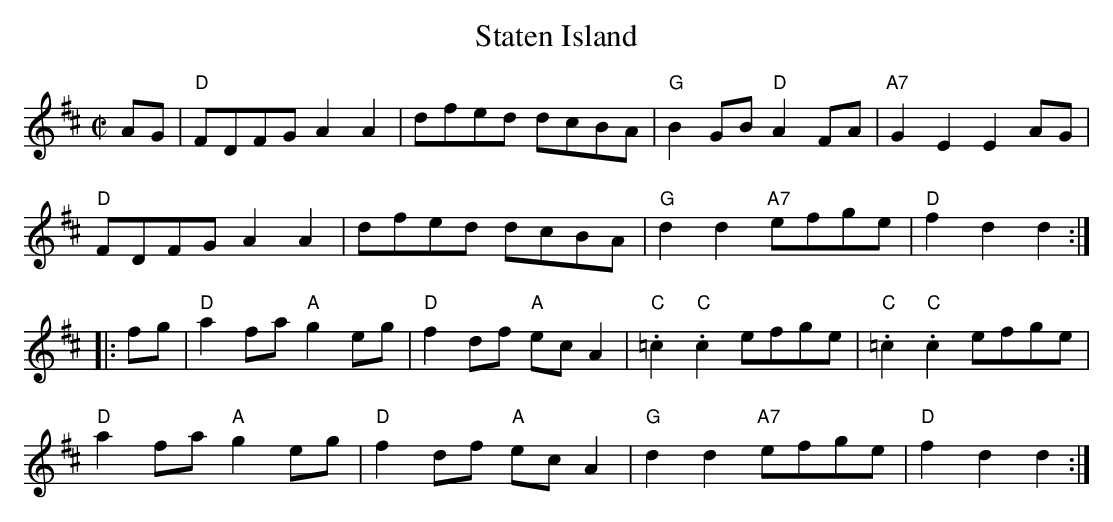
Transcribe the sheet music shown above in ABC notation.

X:1
T: Staten Island
M: C|
L: 1/8
K: D
AG|"D"FDFG A2A2|dfed dcBA|"G"B2GB "D"A2FA|"A7 "G2E2E2AG|
"D"FDFG A2A2|dfed dcBA|"G"d2d2 "A7"efge|"D"f2d2d2 :|
|:fg|"D"a2fa "A"g2eg|"D"f2df "A"ecA2|"C".=c2"C".c2efge|"C".=c2"C".c2efge|
"D"a2fa "A"g2eg|"D"f2df "A"ecA2|"G"d2d2 "A7"efge|"D"f2d2d2:|
